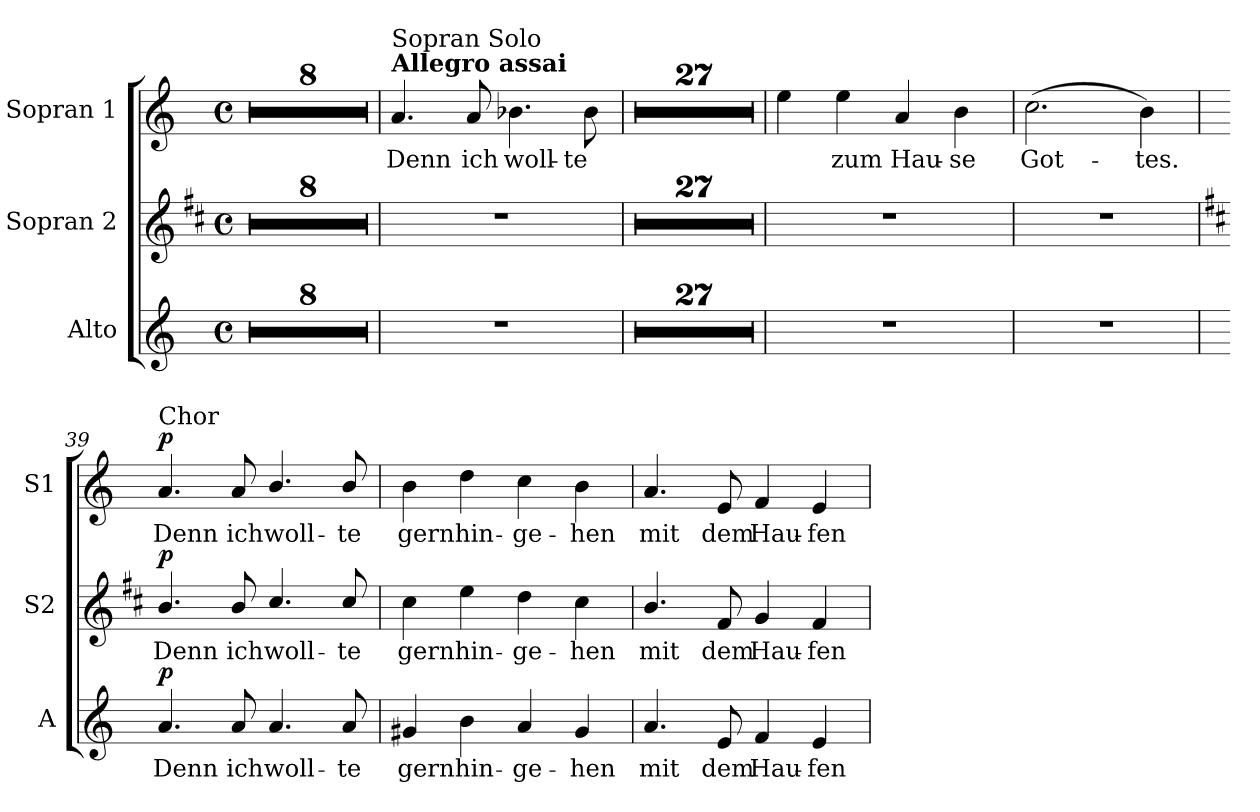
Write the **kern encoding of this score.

**kern	**text	**dynam	**kern	**text	**dynam	**kern	**text	**dynam
*part3	*part3	*part3	*part2	*part2	*part2	*part1	*part1	*part1
*staff3	*staff3	*staff3	*staff2	*staff2	*staff2	*staff1	*staff1	*staff1
*I"Alto	*	*	*I"Sopran 2	*	*	*I"Sopran 1	*	*
*I'A	*	*	*I'S2	*	*	*I'S1	*	*
*	*	*	*	*	*	*clefG2	*	*
*	*	*	*ITrd1c2	*	*	*	*	*
*k[]	*	*	*k[]	*	*	*k[]	*	*
*M4/4	*	*	*M4/4	*	*	*M4/4	*	*
*met(c)	*	*	*met(c)	*	*	*met(c)	*	*
=1	=1	=1	=1	=1	=1	=1	=1	=1
1r	.	.	1r	.	.	1r	.	.
=2	=2	=2	=2	=2	=2	=2	=2	=2
1r	.	.	1r	.	.	1r	.	.
=3	=3	=3	=3	=3	=3	=3	=3	=3
1r	.	.	1r	.	.	1r	.	.
=4	=4	=4	=4	=4	=4	=4	=4	=4
1r	.	.	1r	.	.	1r	.	.
=5	=5	=5	=5	=5	=5	=5	=5	=5
1r	.	.	1r	.	.	1r	.	.
=6	=6	=6	=6	=6	=6	=6	=6	=6
1r	.	.	1r	.	.	1r	.	.
=7	=7	=7	=7	=7	=7	=7	=7	=7
1r	.	.	1r	.	.	1r	.	.
=8	=8	=8	=8	=8	=8	=8	=8	=8
1r	.	.	1r	.	.	1r	.	.
=9	=9	=9	=9	=9	=9	=9	=9	=9
*	*	*	*	*	*	*MM130	*	*
!	!	!	!	!	!	!LO:TX:a:B:t=Allegro assai	!	!
!	!	!	!	!	!	!LO:TX:a:t=Sopran Solo	!	!
1r	.	.	1r	.	.	4.a!/	-Denn	.
.	.	.	.	.	.	8a!/	ich	.
.	.	.	.	.	.	4.b-X!\	woll-	.
.	.	.	.	.	.	8b-!\	-te	.
=10	=10	=10	=10	=10	=10	=10	=10	=10
1r	.	.	1r	.	.	1r	.	.
=11	=11	=11	=11	=11	=11	=11	=11	=11
1r	.	.	1r	.	.	1r	.	.
=12	=12	=12	=12	=12	=12	=12	=12	=12
1r	.	.	1r	.	.	1r	.	.
=13	=13	=13	=13	=13	=13	=13	=13	=13
1r	.	.	1r	.	.	1r	.	.
=14	=14	=14	=14	=14	=14	=14	=14	=14
1r	.	.	1r	.	.	1r	.	.
=15	=15	=15	=15	=15	=15	=15	=15	=15
1r	.	.	1r	.	.	1r	.	.
=16	=16	=16	=16	=16	=16	=16	=16	=16
1r	.	.	1r	.	.	1r	.	.
=17	=17	=17	=17	=17	=17	=17	=17	=17
1r	.	.	1r	.	.	1r	.	.
=18	=18	=18	=18	=18	=18	=18	=18	=18
1r	.	.	1r	.	.	1r	.	.
=19	=19	=19	=19	=19	=19	=19	=19	=19
1r	.	.	1r	.	.	1r	.	.
=20	=20	=20	=20	=20	=20	=20	=20	=20
1r	.	.	1r	.	.	1r	.	.
=21	=21	=21	=21	=21	=21	=21	=21	=21
1r	.	.	1r	.	.	1r	.	.
=22	=22	=22	=22	=22	=22	=22	=22	=22
1r	.	.	1r	.	.	1r	.	.
=23	=23	=23	=23	=23	=23	=23	=23	=23
1r	.	.	1r	.	.	1r	.	.
=24	=24	=24	=24	=24	=24	=24	=24	=24
1r	.	.	1r	.	.	1r	.	.
=25	=25	=25	=25	=25	=25	=25	=25	=25
1r	.	.	1r	.	.	1r	.	.
=26	=26	=26	=26	=26	=26	=26	=26	=26
1r	.	.	1r	.	.	1r	.	.
=27	=27	=27	=27	=27	=27	=27	=27	=27
1r	.	.	1r	.	.	1r	.	.
=28	=28	=28	=28	=28	=28	=28	=28	=28
1r	.	.	1r	.	.	1r	.	.
=29	=29	=29	=29	=29	=29	=29	=29	=29
1r	.	.	1r	.	.	1r	.	.
=30	=30	=30	=30	=30	=30	=30	=30	=30
1r	.	.	1r	.	.	1r	.	.
=31	=31	=31	=31	=31	=31	=31	=31	=31
1r	.	.	1r	.	.	1r	.	.
=32	=32	=32	=32	=32	=32	=32	=32	=32
1r	.	.	1r	.	.	1r	.	.
=33	=33	=33	=33	=33	=33	=33	=33	=33
1r	.	.	1r	.	.	1r	.	.
=34	=34	=34	=34	=34	=34	=34	=34	=34
1r	.	.	1r	.	.	1r	.	.
=35	=35	=35	=35	=35	=35	=35	=35	=35
1r	.	.	1r	.	.	1r	.	.
=36	=36	=36	=36	=36	=36	=36	=36	=36
1r	.	.	1r	.	.	1r	.	.
=37	=37	=37	=37	=37	=37	=37	=37	=37
1r	.	.	1r	.	.	4ee!\	.	.
.	.	.	.	.	.	4ee!\	zum	.
.	.	.	.	.	.	4a!/	Hau-	.
.	.	.	.	.	.	4b!\	-se	.
=38	=38	=38	=38	=38	=38	=38	=38	=38
1r	.	.	1r	.	.	(2.cc!\	Got-	.
.	.	.	.	.	.	4b!\)	-tes.	.
=39	=39	=39	=39	=39	=39	=39	=39	=39
*	*	*	*k[]	*	*	*k[]	*	*
!	!	!	!	!	!	!LO:TX:a:t=Chor	!	!
!	!	!LO:DY:a	!	!	!LO:DY:a	!	!	!LO:DY:a
4.a/	Denn	p	4.a/	Denn	p	4.a/	Denn	p
8a/	ich	.	8a/	ich	.	8a/	ich	.
4.a/	woll-	.	4.b/	woll-	.	4.b/	woll-	.
8a/	-te	.	8b/	-te	.	8b/	-te	.
=40	=40	=40	=40	=40	=40	=40	=40	=40
4g#X/	gern	.	4b\	-gern	.	4b\	-gern	.
4b\	hin-	.	4dd\	hin-	.	4dd\	hin-	.
4a/	-ge-	.	4cc\	-ge-	.	4cc\	-ge-	.
4g#/	-hen	.	4b\	-hen	.	4b\	-hen	.
!!LO:LB:g=z
=41	=41	=41	=41	=41	=41	=41	=41	=41
4.a/	mit	.	4.a/	mit	.	4.a/	mit	.
8e/	dem	.	8e/	dem	.	8e/	dem	.
4f/	Hau-	.	4f/	Hau-	.	4f/	Hau-	.
4e/	-fen	.	4e/	-fen	.	4e/	-fen	.
=	=	=	=	=	=	=	=	=
*-	*-	*-	*-	*-	*-	*-	*-	*-
